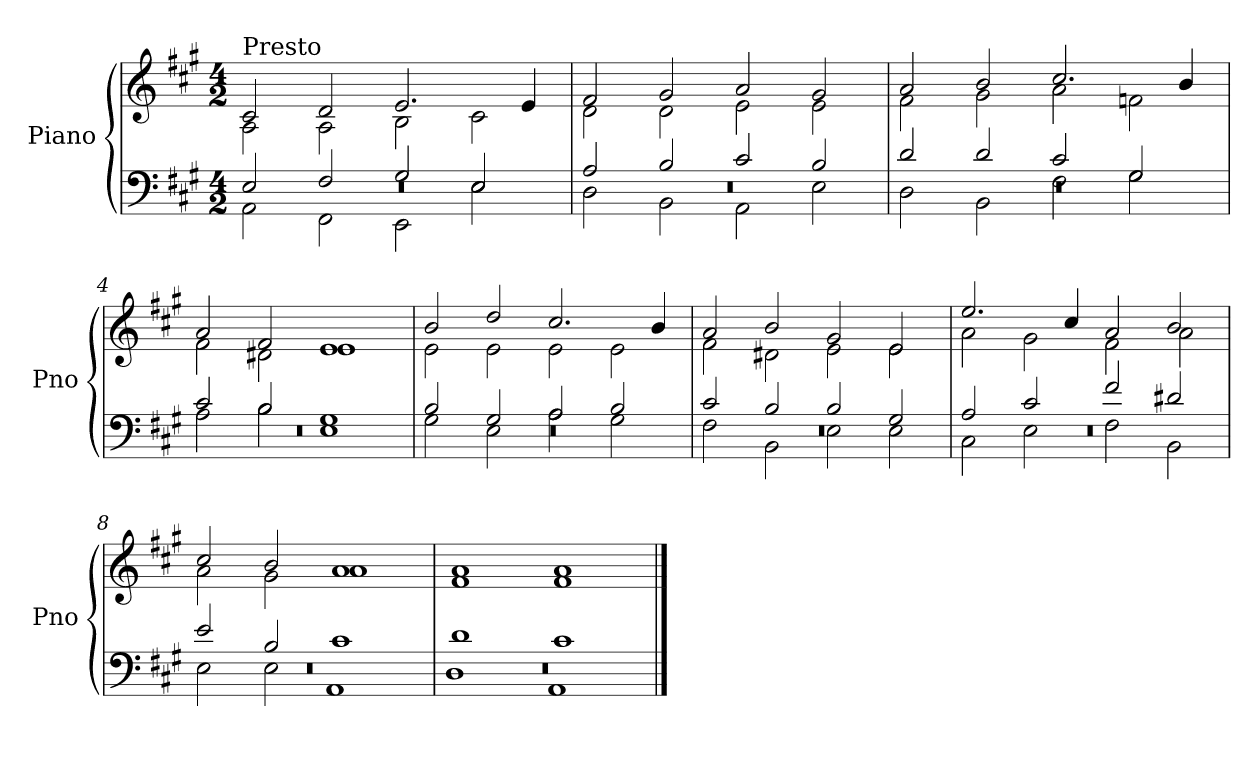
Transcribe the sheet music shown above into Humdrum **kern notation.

**kern	**kern
*part1	*part1
*staff2	*staff1
*I"Piano	*
*I'Pno	*
*clefF4	*clefG2
*k[f#c#g#]	*k[f#c#g#]
*A:	*A:
*M4/2	*M4/2
=1	=1
*^	*^
*	*^	*	*
!	!	!	!LO:TX:a:t=Presto	!
0r	2E/	2AA\	2c#/	2A\
.	2F#/	2FF#\	2d/	2A\
.	2G#/	2EE\	2.e/	2B\
.	2E/	2E\	.	2c#\
.	.	.	4e/	.
=2	=2	=2	=2	=2
0r	2A/	2D\	2f#/	2d\
.	2B/	2BB\	2g#/	2d\
.	2c#/	2AA\	2a/	2e\
.	2B/	2E\	2g#/	2e\
=3	=3	=3	=3	=3
0r	2d/	2D\	2a/	2f#\
.	2d/	2BB\	2b/	2g#\
.	2c#/	2F#\	2.cc#/	2a\
.	2G#/	2G#\	.	2fn\
.	.	.	4b/	.
=4	=4	=4	=4	=4
0r	2c#/	2A\	2a/	2f#\
.	2B/	2B\	2f#/	2d#X\
.	1G#	1E	1e	1e
=5	=5	=5	=5	=5
0r	2B/	2G#\	2b/	2e\
.	2G#/	2E\	2dd/	2e\
.	2A/	2A\	2.cc#/	2e\
.	2B/	2G#\	.	2e\
.	.	.	4b/	.
!!LO:LB:g=z	!!
=6	=6	=6	=6	=6
0r	2c#/	2F#\	2a/	2f#\
.	2B/	2BB\	2b/	2d#X\
.	2B/	2E\	2g#/	2e\
.	2G#/	2E\	2e/	2e\
=7	=7	=7	=7	=7
0r	2A/	2C#\	2.ee/	2a\
.	2c#/	2E\	.	2g#\
.	.	.	4cc#/	.
.	2f#/	2F#\	2a/	2f#\
.	2d#X/	2BB\	2b/	2a\
=8	=8	=8	=8	=8
0r	2e/	2E\	2cc#/	2a\
.	2B/	2E\	2b/	2g#\
.	1c#	1AA	1a	1a
=9	=9	=9	=9	=9
0r	1d	1D	1a	1f#
.	1c#	1AA	1a	1f#
*v	*v	*v	*	*
*	*v	*v
==	==
*-	*-
